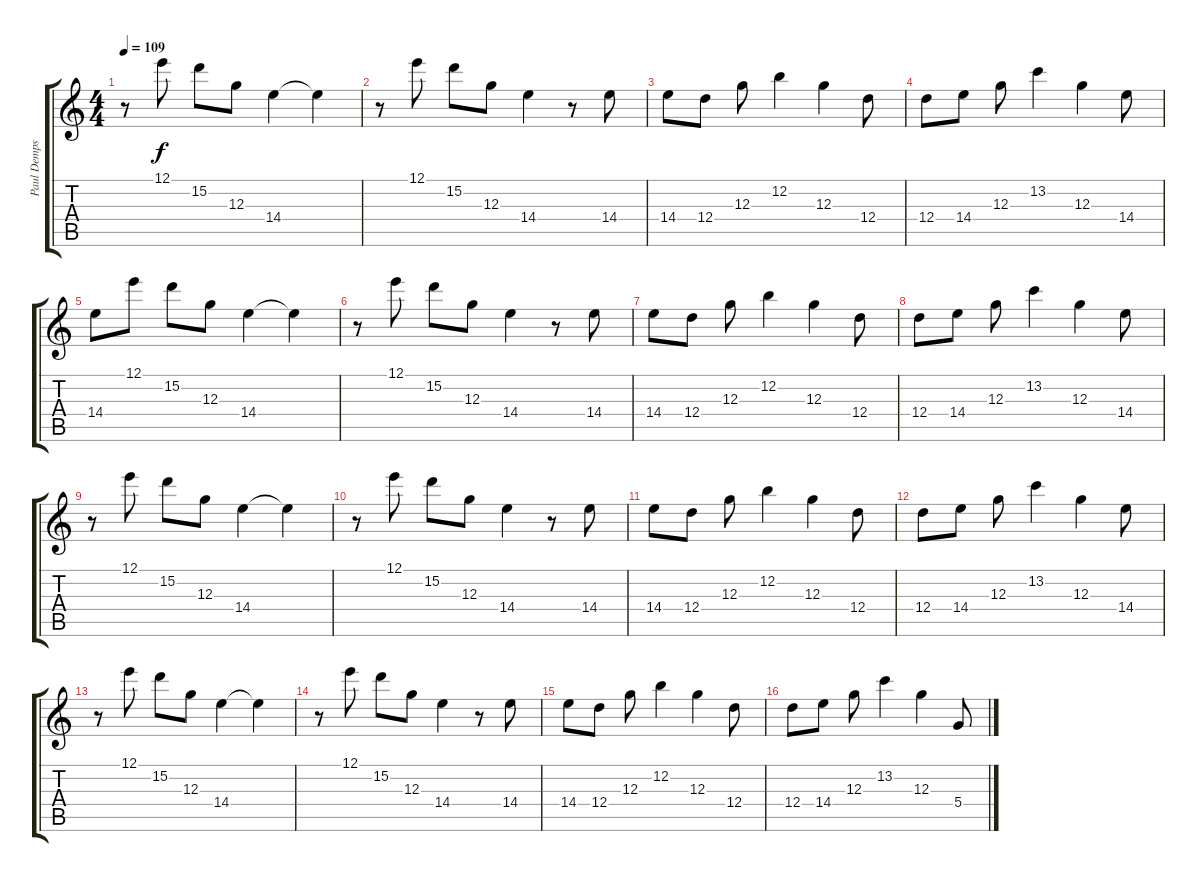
\track ("Paul Dempsy" "Paul Demps") {instrument electricguitarjazz}
\staff {score tabs}
\tuning (E4 B3 G3 D3 A2 E2) {hide}
\ts (4 4)
\tempo 109
\clef g2
\ks c
r.8{dy f instrument electricguitarjazz} 12.1.8 15.2.8 12.3.8 14.4.4 14.4{t}.4 |
r.8 12.1.8 15.2.8 12.3.8 14.4.4 r.8 14.4.8 |
14.4.8 12.4.8 12.3.8 12.2.4 12.3.4 12.4.8 |
12.4.8 14.4.8 12.3.8 13.2.4 12.3.4 14.4.8 |
14.4.8 12.1.8 15.2.8 12.3.8 14.4.4 14.4{t}.4 |
r.8 12.1.8 15.2.8 12.3.8 14.4.4 r.8 14.4.8 |
14.4.8 12.4.8 12.3.8 12.2.4 12.3.4 12.4.8 |
12.4.8 14.4.8 12.3.8 13.2.4 12.3.4 14.4.8 |
r.8 12.1.8 15.2.8 12.3.8 14.4.4 14.4{t}.4 |
r.8 12.1.8 15.2.8 12.3.8 14.4.4 r.8 14.4.8 |
14.4.8 12.4.8 12.3.8 12.2.4 12.3.4 12.4.8 |
12.4.8 14.4.8 12.3.8 13.2.4 12.3.4 14.4.8 |
r.8 12.1.8 15.2.8 12.3.8 14.4.4 14.4{t}.4 |
r.8 12.1.8 15.2.8 12.3.8 14.4.4 r.8 14.4.8 |
14.4.8 12.4.8 12.3.8 12.2.4 12.3.4 12.4.8 |
12.4.8 14.4.8 12.3.8 13.2.4 12.3.4 5.4.8
